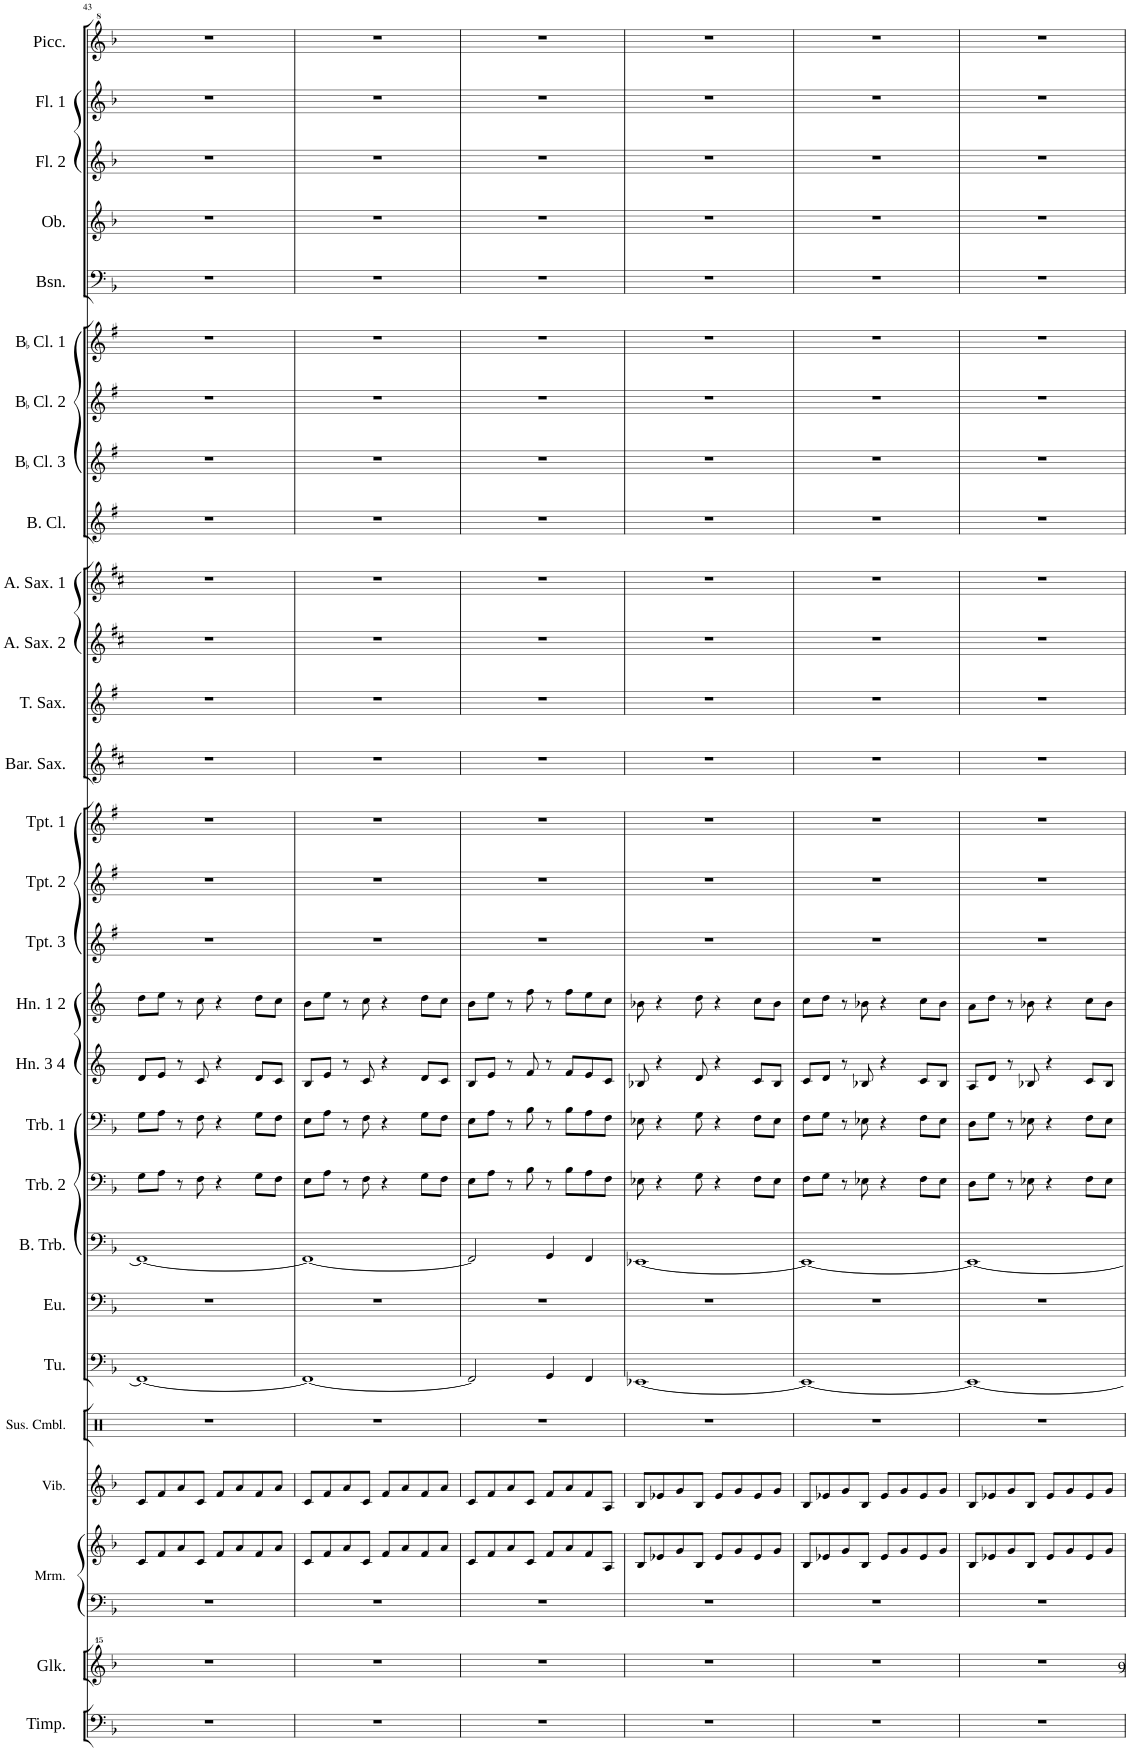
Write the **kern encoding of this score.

**kern	**kern	**kern	**kern	**kern	**kern	**kern	**kern	**kern	**kern	**kern	**kern	**kern	**kern	**kern	**kern	**kern	**kern	**kern	**kern	**kern	**kern	**kern	**kern	**kern	**kern	**kern	**kern	**kern
*part28	*part27	*part26	*part26	*part25	*part24	*part23	*part22	*part21	*part20	*part19	*part18	*part17	*part16	*part15	*part14	*part13	*part12	*part11	*part10	*part9	*part8	*part7	*part6	*part5	*part4	*part3	*part2	*part1
*staff29	*staff28	*staff27	*staff26	*staff25	*staff24	*staff23	*staff22	*staff21	*staff20	*staff19	*staff18	*staff17	*staff16	*staff15	*staff14	*staff13	*staff12	*staff11	*staff10	*staff9	*staff8	*staff7	*staff6	*staff5	*staff4	*staff3	*staff2	*staff1
*I"Timpani	*I"Glockenspiel	*I"Marimba	*	*I"Vibraphone	*I"Suspended Cymbal	*I"Tuba	*I"Euphonium	*I"Bass Trombone	*I"Trombone 2	*I"Trombone 1	*I"Horn 3 4	*I"Horn 1 2	*I"BaccidentalFlat Trumpet 3	*I"BaccidentalFlat Trumpet 2	*I"BaccidentalFlat Trumpet 1	*I"Baritone Saxophone	*I"Tenor Saxophone	*I"Alto Saxophone 2	*I"Alto Saxophone 1	*I"Bass Clarinet	*I"BaccidentalFlat Clarinet 3	*I"BaccidentalFlat Clarinet 2	*I"BaccidentalFlat Clarinet 1	*I"Bassoon	*I"Oboe	*I"Flute 2	*I"Flute 1	*I"Piccolo
*I'Timp.	*I'Glk.	*I'Mrm.	*	*I'Vib.	*I'Sus. Cmbl.	*I'Tu.	*I'Eu.	*I'B. Trb.	*I'Trb. 2	*I'Trb. 1	*I'Hn. 3 4	*I'Hn. 1 2	*I'Tpt. 3	*I'Tpt. 2	*I'Tpt. 1	*I'Bar. Sax.	*I'T. Sax.	*I'A. Sax. 2	*I'A. Sax. 1	*I'B. Cl.	*I'BaccidentalFlat Cl. 3	*I'BaccidentalFlat Cl. 2	*I'BaccidentalFlat Cl. 1	*I'Bsn.	*I'Ob.	*I'Fl. 2	*I'Fl. 1	*I'Picc.
!!LO:PB:g=z
*clefF4	*clefG^^2	*clefF4	*clefG2	*clefG2	*clefX	*clefF4	*clefF4	*clefF4	*clefF4	*clefF4	*clefG2	*clefG2	*clefG2	*clefG2	*clefG2	*clefG2	*clefG2	*clefG2	*clefG2	*clefG2	*clefG2	*clefG2	*clefG2	*clefF4	*clefG2	*clefG2	*clefG2	*clefG^2
*	*	*	*	*	*	*	*	*	*	*	*Trd4c7	*Trd4c7	*Trd1c2	*Trd1c2	*Trd1c2	*Trd12c21	*Trd8c14	*Trd5c9	*Trd5c9	*Trd8c14	*Trd1c2	*Trd1c2	*Trd1c2	*	*	*	*	*Trd-7c-12
*k[b-]	*k[b-]	*k[b-]	*k[b-]	*k[b-]	*k[]	*k[b-]	*k[b-]	*k[b-]	*k[b-]	*k[b-]	*k[]	*k[]	*k[f#]	*k[f#]	*k[f#]	*k[f#c#]	*k[f#]	*k[f#c#]	*k[f#c#]	*k[f#]	*k[f#]	*k[f#]	*k[f#]	*k[b-]	*k[b-]	*k[b-]	*k[b-]	*k[b-]
*M4/4	*M4/4	*M4/4	*M4/4	*M4/4	*M4/4	*M4/4	*M4/4	*M4/4	*M4/4	*M4/4	*M4/4	*M4/4	*M4/4	*M4/4	*M4/4	*M4/4	*M4/4	*M4/4	*M4/4	*M4/4	*M4/4	*M4/4	*M4/4	*M4/4	*M4/4	*M4/4	*M4/4	*M4/4
=43	=43	=43	=43	=43	=43	=43	=43	=43	=43	=43	=43	=43	=43	=43	=43	=43	=43	=43	=43	=43	=43	=43	=43	=43	=43	=43	=43	=43
1r	1r	1r	8c/L	8c/L	1r	1FF_	1r	1FF_	8G\L	8G\L	8d/L	8dd\L	1r	1r	1r	1r	1r	1r	1r	1r	1r	1r	1r	1r	1r	1r	1r	1r
.	.	.	8f/	8f/	.	.	.	.	8A\J	8A\J	8e/J	8ee\J	.	.	.	.	.	.	.	.	.	.	.	.	.	.	.	.
.	.	.	8a/	8a/	.	.	.	.	8r	8r	8r	8r	.	.	.	.	.	.	.	.	.	.	.	.	.	.	.	.
.	.	.	8c/J	8c/J	.	.	.	.	8F\	8F\	8c/	8cc\	.	.	.	.	.	.	.	.	.	.	.	.	.	.	.	.
.	.	.	8f/L	8f/L	.	.	.	.	4r	4r	4r	4r	.	.	.	.	.	.	.	.	.	.	.	.	.	.	.	.
.	.	.	8a/	8a/	.	.	.	.	.	.	.	.	.	.	.	.	.	.	.	.	.	.	.	.	.	.	.	.
.	.	.	8f/	8f/	.	.	.	.	8G\L	8G\L	8d/L	8dd\L	.	.	.	.	.	.	.	.	.	.	.	.	.	.	.	.
.	.	.	8a/J	8a/J	.	.	.	.	8F\J	8F\J	8c/J	8cc\J	.	.	.	.	.	.	.	.	.	.	.	.	.	.	.	.
=44	=44	=44	=44	=44	=44	=44	=44	=44	=44	=44	=44	=44	=44	=44	=44	=44	=44	=44	=44	=44	=44	=44	=44	=44	=44	=44	=44	=44
1r	1r	1r	8c/L	8c/L	1r	1FF_	1r	1FF_	8E\L	8E\L	8B/L	8b\L	1r	1r	1r	1r	1r	1r	1r	1r	1r	1r	1r	1r	1r	1r	1r	1r
.	.	.	8f/	8f/	.	.	.	.	8A\J	8A\J	8e/J	8ee\J	.	.	.	.	.	.	.	.	.	.	.	.	.	.	.	.
.	.	.	8a/	8a/	.	.	.	.	8r	8r	8r	8r	.	.	.	.	.	.	.	.	.	.	.	.	.	.	.	.
.	.	.	8c/J	8c/J	.	.	.	.	8F\	8F\	8c/	8cc\	.	.	.	.	.	.	.	.	.	.	.	.	.	.	.	.
.	.	.	8f/L	8f/L	.	.	.	.	4r	4r	4r	4r	.	.	.	.	.	.	.	.	.	.	.	.	.	.	.	.
.	.	.	8a/	8a/	.	.	.	.	.	.	.	.	.	.	.	.	.	.	.	.	.	.	.	.	.	.	.	.
.	.	.	8f/	8f/	.	.	.	.	8G\L	8G\L	8d/L	8dd\L	.	.	.	.	.	.	.	.	.	.	.	.	.	.	.	.
.	.	.	8a/J	8a/J	.	.	.	.	8F\J	8F\J	8c/J	8cc\J	.	.	.	.	.	.	.	.	.	.	.	.	.	.	.	.
=45	=45	=45	=45	=45	=45	=45	=45	=45	=45	=45	=45	=45	=45	=45	=45	=45	=45	=45	=45	=45	=45	=45	=45	=45	=45	=45	=45	=45
1r	1r	1r	8c/L	8c/L	1r	2FF/]	1r	2FF/]	8E\L	8E\L	8B/L	8b\L	1r	1r	1r	1r	1r	1r	1r	1r	1r	1r	1r	1r	1r	1r	1r	1r
.	.	.	8f/	8f/	.	.	.	.	8A\J	8A\J	8e/J	8ee\J	.	.	.	.	.	.	.	.	.	.	.	.	.	.	.	.
.	.	.	8a/	8a/	.	.	.	.	8r	8r	8r	8r	.	.	.	.	.	.	.	.	.	.	.	.	.	.	.	.
.	.	.	8c/J	8c/J	.	.	.	.	8B-\	8B-\	8f/	8ff\	.	.	.	.	.	.	.	.	.	.	.	.	.	.	.	.
.	.	.	8f/L	8f/L	.	4GG/	.	4GG/	8r	8r	8r	8r	.	.	.	.	.	.	.	.	.	.	.	.	.	.	.	.
.	.	.	8a/	8a/	.	.	.	.	8B-\L	8B-\L	8f/L	8ff\L	.	.	.	.	.	.	.	.	.	.	.	.	.	.	.	.
.	.	.	8f/	8f/	.	4FF/	.	4FF/	8A\	8A\	8e/	8ee\	.	.	.	.	.	.	.	.	.	.	.	.	.	.	.	.
.	.	.	8A/J	8A/J	.	.	.	.	8F\J	8F\J	8c/J	8cc\J	.	.	.	.	.	.	.	.	.	.	.	.	.	.	.	.
=46	=46	=46	=46	=46	=46	=46	=46	=46	=46	=46	=46	=46	=46	=46	=46	=46	=46	=46	=46	=46	=46	=46	=46	=46	=46	=46	=46	=46
1r	1r	1r	8B-/L	8B-/L	1r	[1EE-X	1r	[1EE-X	8E-X\	8E-X\	8B-X/	8b-X\	1r	1r	1r	1r	1r	1r	1r	1r	1r	1r	1r	1r	1r	1r	1r	1r
.	.	.	8e-X/	8e-X/	.	.	.	.	4r	4r	4r	4r	.	.	.	.	.	.	.	.	.	.	.	.	.	.	.	.
.	.	.	8g/	8g/	.	.	.	.	.	.	.	.	.	.	.	.	.	.	.	.	.	.	.	.	.	.	.	.
.	.	.	8B-/J	8B-/J	.	.	.	.	8G\	8G\	8d/	8dd\	.	.	.	.	.	.	.	.	.	.	.	.	.	.	.	.
.	.	.	8e-/L	8e-/L	.	.	.	.	4r	4r	4r	4r	.	.	.	.	.	.	.	.	.	.	.	.	.	.	.	.
.	.	.	8g/	8g/	.	.	.	.	.	.	.	.	.	.	.	.	.	.	.	.	.	.	.	.	.	.	.	.
.	.	.	8e-/	8e-/	.	.	.	.	8F\L	8F\L	8c/L	8cc\L	.	.	.	.	.	.	.	.	.	.	.	.	.	.	.	.
.	.	.	8g/J	8g/J	.	.	.	.	8E-\J	8E-\J	8B-/J	8b-\J	.	.	.	.	.	.	.	.	.	.	.	.	.	.	.	.
=47	=47	=47	=47	=47	=47	=47	=47	=47	=47	=47	=47	=47	=47	=47	=47	=47	=47	=47	=47	=47	=47	=47	=47	=47	=47	=47	=47	=47
1r	1r	1r	8B-/L	8B-/L	1r	1EE-_	1r	1EE-_	8F\L	8F\L	8c/L	8cc\L	1r	1r	1r	1r	1r	1r	1r	1r	1r	1r	1r	1r	1r	1r	1r	1r
.	.	.	8e-X/	8e-X/	.	.	.	.	8G\J	8G\J	8d/J	8dd\J	.	.	.	.	.	.	.	.	.	.	.	.	.	.	.	.
.	.	.	8g/	8g/	.	.	.	.	8r	8r	8r	8r	.	.	.	.	.	.	.	.	.	.	.	.	.	.	.	.
.	.	.	8B-/J	8B-/J	.	.	.	.	8E-X\	8E-X\	8B-X/	8b-X\	.	.	.	.	.	.	.	.	.	.	.	.	.	.	.	.
.	.	.	8e-/L	8e-/L	.	.	.	.	4r	4r	4r	4r	.	.	.	.	.	.	.	.	.	.	.	.	.	.	.	.
.	.	.	8g/	8g/	.	.	.	.	.	.	.	.	.	.	.	.	.	.	.	.	.	.	.	.	.	.	.	.
.	.	.	8e-/	8e-/	.	.	.	.	8F\L	8F\L	8c/L	8cc\L	.	.	.	.	.	.	.	.	.	.	.	.	.	.	.	.
.	.	.	8g/J	8g/J	.	.	.	.	8E-\J	8E-\J	8B-/J	8b-\J	.	.	.	.	.	.	.	.	.	.	.	.	.	.	.	.
=48	=48	=48	=48	=48	=48	=48	=48	=48	=48	=48	=48	=48	=48	=48	=48	=48	=48	=48	=48	=48	=48	=48	=48	=48	=48	=48	=48	=48
1r	1r	1r	8B-/L	8B-/L	1r	1EE-_	1r	1EE-_	8D\L	8D\L	8A/L	8a\L	1r	1r	1r	1r	1r	1r	1r	1r	1r	1r	1r	1r	1r	1r	1r	1r
.	.	.	8e-X/	8e-X/	.	.	.	.	8G\J	8G\J	8d/J	8dd\J	.	.	.	.	.	.	.	.	.	.	.	.	.	.	.	.
.	.	.	8g/	8g/	.	.	.	.	8r	8r	8r	8r	.	.	.	.	.	.	.	.	.	.	.	.	.	.	.	.
.	.	.	8B-/J	8B-/J	.	.	.	.	8E-X\	8E-X\	8B-X/	8b-X\	.	.	.	.	.	.	.	.	.	.	.	.	.	.	.	.
.	.	.	8e-/L	8e-/L	.	.	.	.	4r	4r	4r	4r	.	.	.	.	.	.	.	.	.	.	.	.	.	.	.	.
.	.	.	8g/	8g/	.	.	.	.	.	.	.	.	.	.	.	.	.	.	.	.	.	.	.	.	.	.	.	.
.	.	.	8e-/	8e-/	.	.	.	.	8F\L	8F\L	8c/L	8cc\L	.	.	.	.	.	.	.	.	.	.	.	.	.	.	.	.
.	.	.	8g/J	8g/J	.	.	.	.	8E-\J	8E-\J	8B-/J	8b-\J	.	.	.	.	.	.	.	.	.	.	.	.	.	.	.	.
=	=	=	=	=	=	=	=	=	=	=	=	=	=	=	=	=	=	=	=	=	=	=	=	=	=	=	=	=
*-	*-	*-	*-	*-	*-	*-	*-	*-	*-	*-	*-	*-	*-	*-	*-	*-	*-	*-	*-	*-	*-	*-	*-	*-	*-	*-	*-	*-
